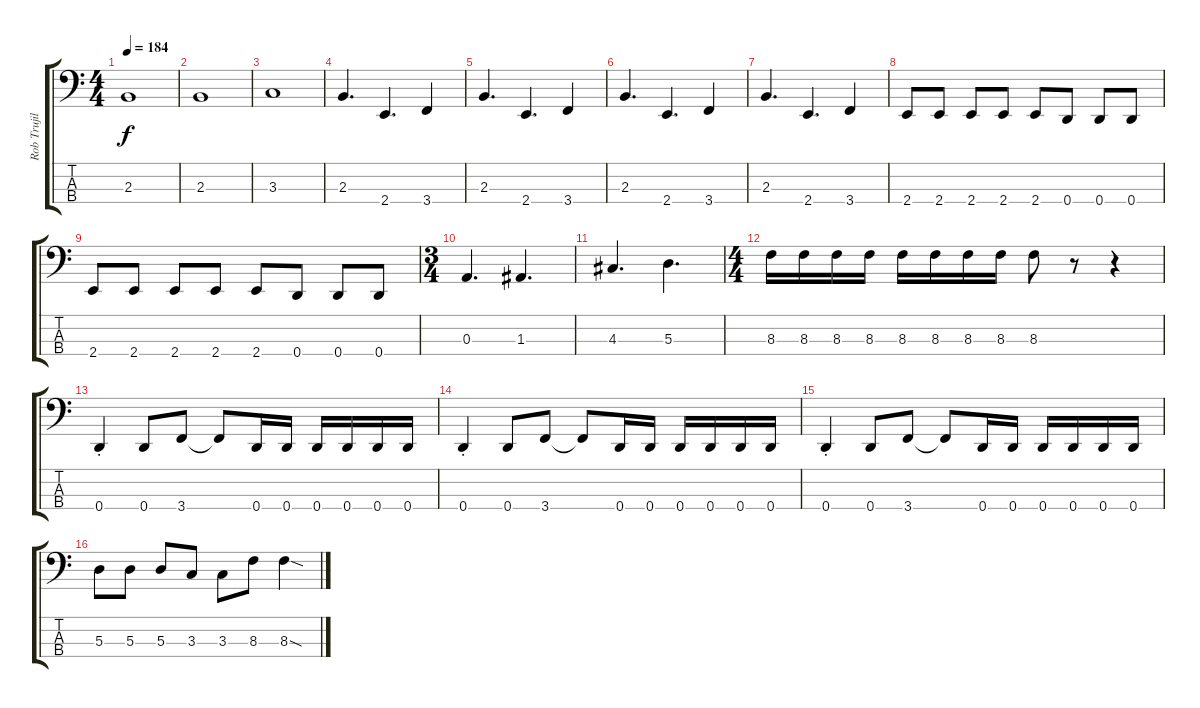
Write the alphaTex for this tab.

\track ("Rob Trujilo" "Rob Trujil") {instrument electricbassfinger}
\staff {score tabs}
\tuning (G2 D2 A1 D1) {hide}
\ts (4 4)
\tempo 184
\clef f4
\ks c
2.3.1{dy f} |
2.3.1 |
3.3.1 |
2.3.4{d} 2.4.4{d} 3.4.4 |
2.3.4{d} 2.4.4{d} 3.4.4 |
2.3.4{d} 2.4.4{d} 3.4.4 |
2.3.4{d} 2.4.4{d} 3.4.4 |
2.4.8 2.4.8 2.4.8 2.4.8 2.4.8 0.4.8 0.4.8 0.4.8 |
2.4.8 2.4.8 2.4.8 2.4.8 2.4.8 0.4.8 0.4.8 0.4.8 |
\ts (3 4)
0.3.4{d} 1.3.4{d} |
4.3.4{d} 5.3.4{d} |
\ts (4 4)
8.3.16 8.3.16 8.3.16 8.3.16 8.3.16 8.3.16 8.3.16 8.3.16 8.3.8 r.8 r.4 |
0.4{st}.4 0.4.8 3.4.8 3.4{t}.8 0.4.16 0.4.16 0.4.16 0.4.16 0.4.16 0.4.16 |
0.4{st}.4 0.4.8 3.4.8 3.4{t}.8 0.4.16 0.4.16 0.4.16 0.4.16 0.4.16 0.4.16 |
0.4{st}.4 0.4.8 3.4.8 3.4{t}.8 0.4.16 0.4.16 0.4.16 0.4.16 0.4.16 0.4.16 |
5.3.8 5.3.8 5.3.8 3.3.8 3.3.8 8.3.8 8.3{sod}.4
